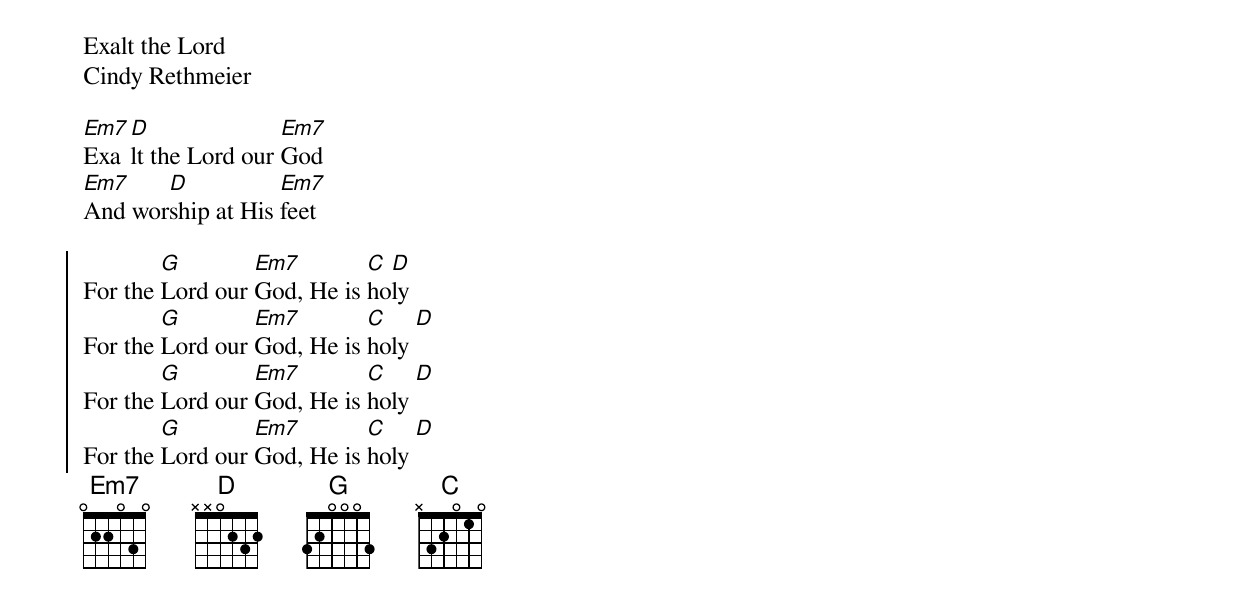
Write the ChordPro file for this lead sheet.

{start_of_verse}
Exalt the Lord
Cindy Rethmeier
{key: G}
{end_of_verse}

{start_of_verse}
[Em7]Exa[D]lt the Lord our [Em7]God
[Em7]And wor[D]ship at His [Em7]feet
{end_of_verse}

{start_of_chorus}
For the [G]Lord our [Em7]God, He is [C]ho[D]ly
For the [G]Lord our [Em7]God, He is [C]holy [D]
For the [G]Lord our [Em7]God, He is [C]holy [D]
For the [G]Lord our [Em7]God, He is [C]holy [D]
{end_of_chorus}
